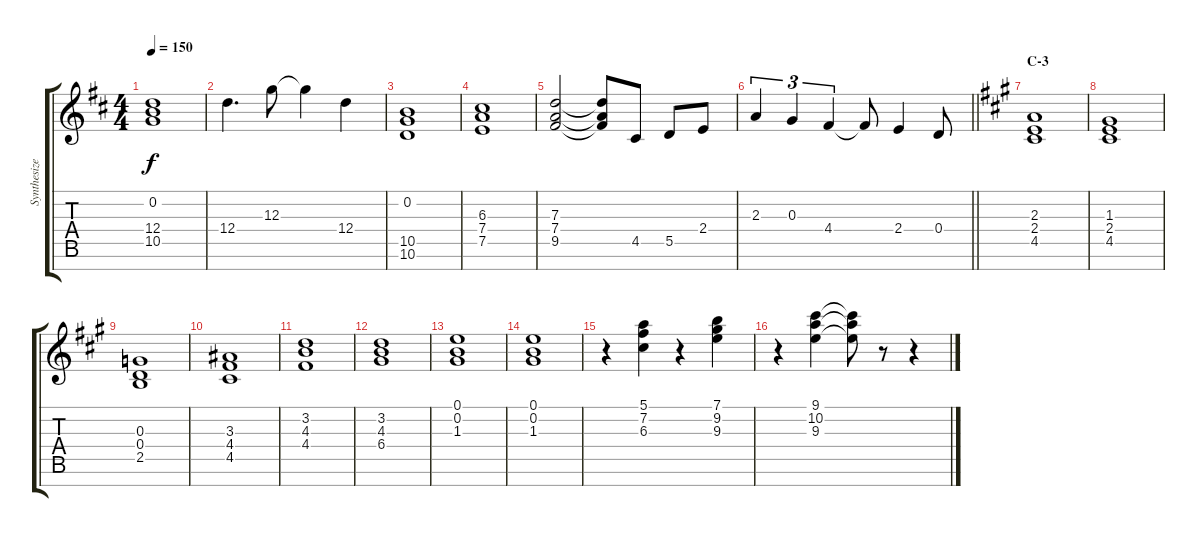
\track ("Synthesizer II" "Synthesize") {instrument fx5brightness}
\staff {score tabs}
\tuning (E5 B4 G4 D4 A3 E3 B2) {hide}
\ts (4 4)
\tempo 150
\clef g2
\ks d
(0.2 12.4 10.5).1{dy f} |
12.4.4{d} 12.3.8 12.3{t}.4 12.4.4 |
(0.2 10.5 10.6).1 |
(6.3 7.4 7.5).1 |
(7.3 7.4 9.5).2 (7.3{t} 7.4{t} 9.5{t}).8 4.5.8 5.5.8 2.4.8 |
\barLineRight lightlight
2.3.4{tu (3 2)} 0.3.4{tu (3 2)} 4.4.4{tu (3 2)} 4.4{t}.8 2.4.4 0.4.8 |
\section ("" "C-3")
\ks a
(2.3 2.4 4.5).1 |
(1.3 2.4 4.5).1 |
(0.3 0.4 2.5).1 |
(3.3 4.4 4.5).1 |
(3.2 4.3 4.4).1 |
(3.2 4.3 6.4).1 |
(0.1 0.2 1.3).1 |
(0.1 0.2 1.3).1 |
r.4 (5.1 7.2 6.3).4 r.4 (7.1 9.2 9.3).4 |
r.4 (9.1 10.2 9.3).4 (9.1{t} 10.2{t} 9.3{t}).8 r.8 r.4
